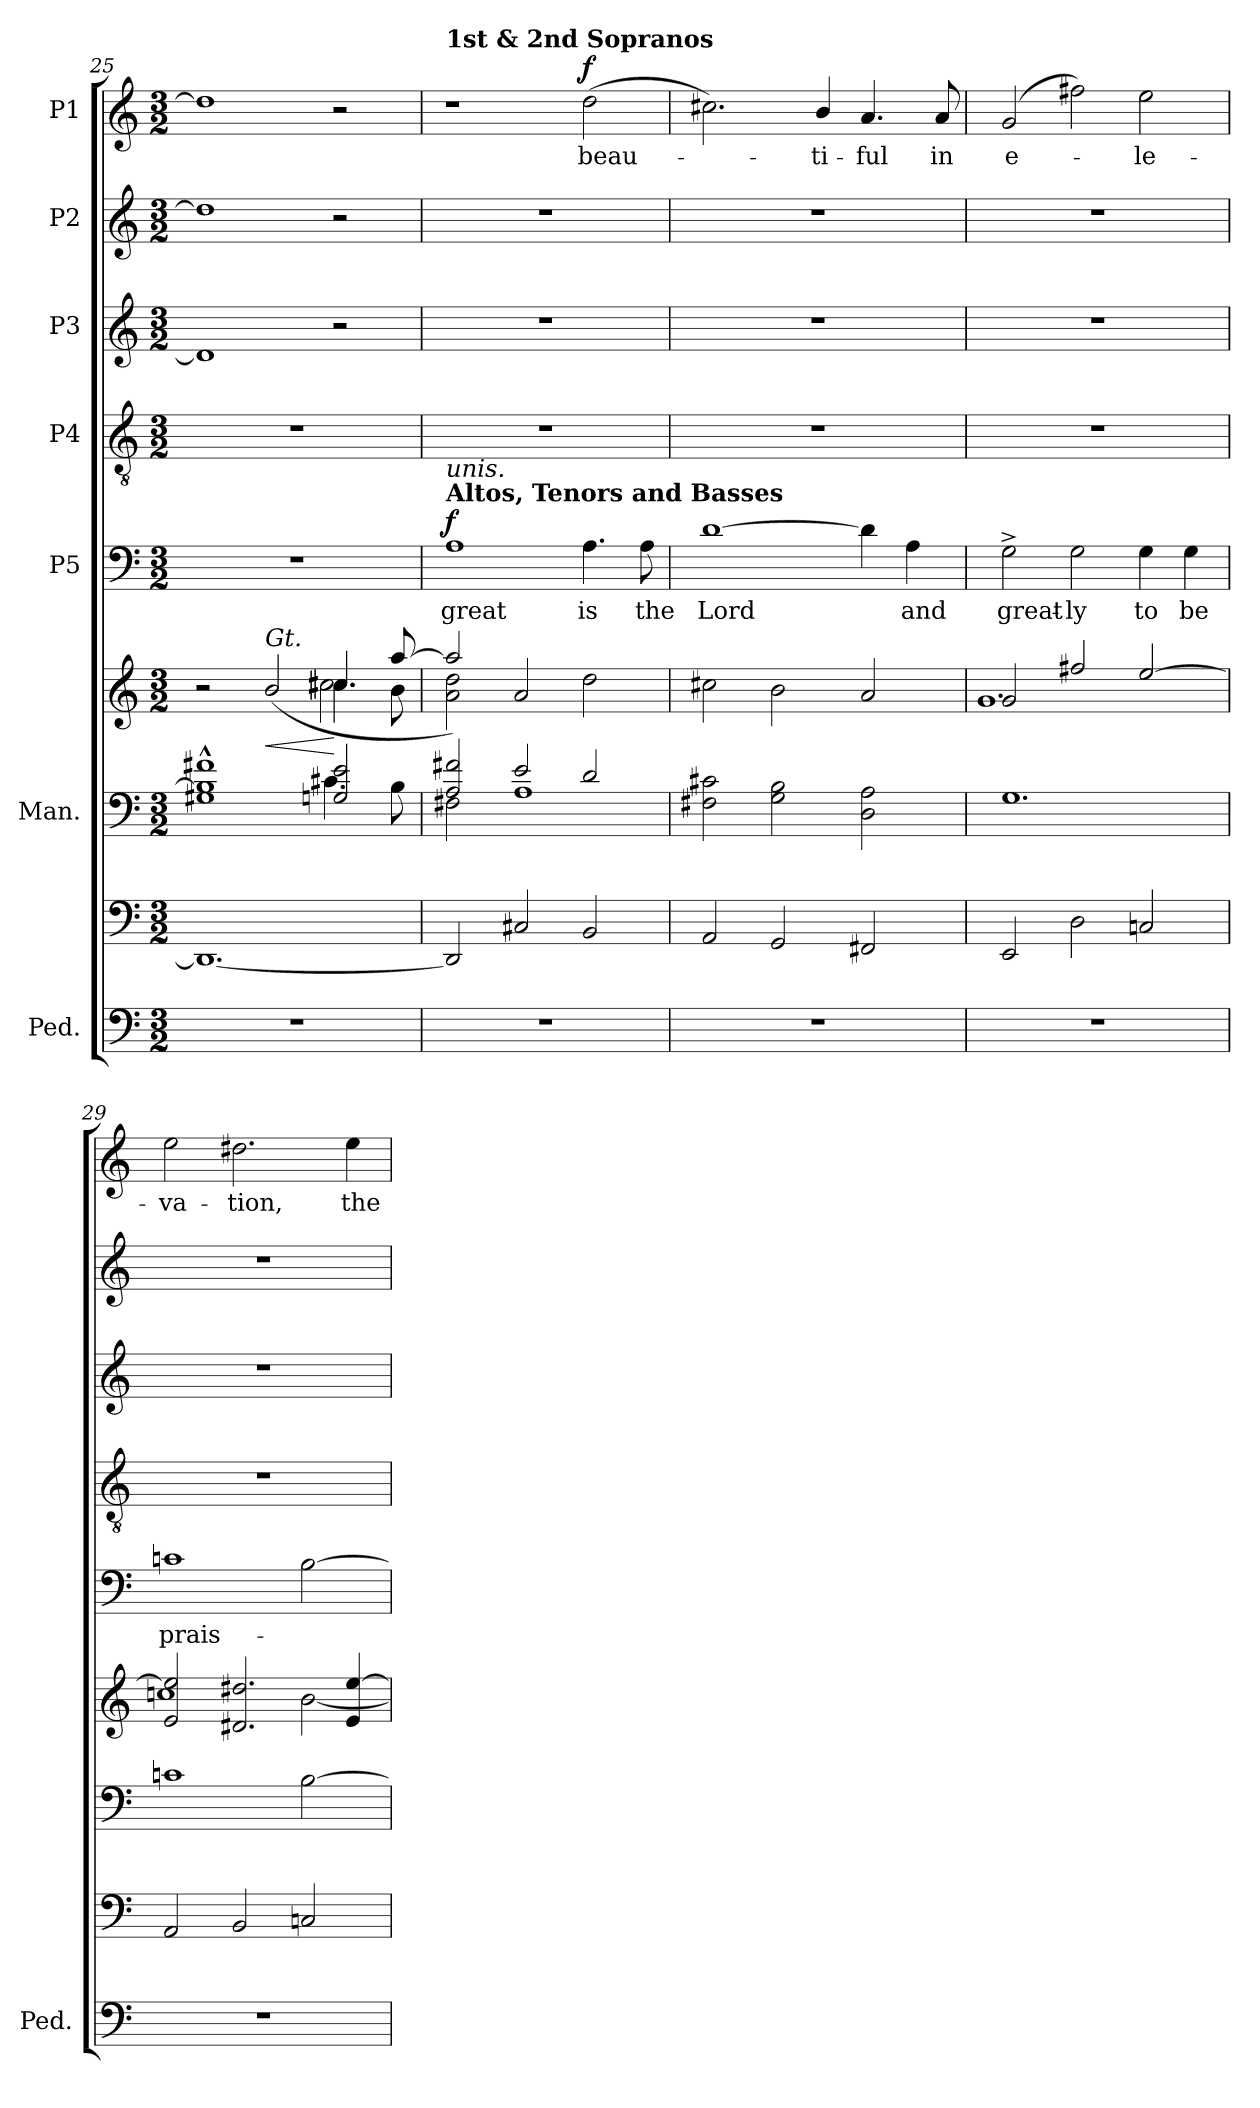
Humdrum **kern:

**kern	**kern	**kern	**kern	**dynam	**kern	**text	**dynam	**kern	**kern	**kern	**kern	**text	**dynam
*part7	*part7	*part6	*part6	*part6	*part5	*part5	*part5	*part4	*part3	*part2	*part1	*part1	*part1
*staff9	*staff8	*staff7	*staff6	*staff6/7	*staff5	*staff5	*staff5	*staff4	*staff3	*staff2	*staff1	*staff1	*staff1
*I"Ped.	*	*I"Man.	*	*	*I"P5	*	*	*I"P4	*I"P3	*I"P2	*I"P1	*	*
*I'Ped.	*	*	*	*	*	*	*	*	*	*	*	*	*
*clefF4	*clefF4	*clefF4	*clefG2	*	*clefF4	*	*	*clefGv2	*clefG2	*clefG2	*clefG2	*	*
*	*	*	*	*	*	*	*	*ITrd7c12	*	*	*	*	*
*k[]	*k[]	*k[]	*k[]	*	*k[]	*	*	*k[]	*k[]	*k[]	*k[]	*	*
*C:	*C:	*C:	*C:	*	*C:	*	*	*C:	*C:	*C:	*C:	*	*
*M3/2	*M3/2	*M3/2	*M3/2	*	*M3/2	*	*	*M3/2	*M3/2	*M3/2	*M3/2	*	*
=25	=25	=25	=25	=25	=25	=25	=25	=25	=25	=25	=25	=25	=25
!LO:N:vis=1	!	!	!	!	!LO:N:vis=1	!	!	!LO:N:vis=1	!	!	!	!	!
*	*	*^	*^	*	*	*	*	*	*	*	*	*	*
*	*	*	*	*	*^	*	*	*	*	*	*	*	*	*	*
1.r	1.DDi_	1G#Xi^^ 1Bi]^^ 1f#i^^	1ryy	2r	1ryy	1ryy	.	1.r	.	.	1.r	1di]	1ddi]	1ddi]	.	.
!	!	!	!	!LO:TX:a:i:t=Gt.	!	!	!	!	!	!	!	!	!	!	!	!
!	!	!	!	!	!	!	!LO:HP:b	!	!	!	!	!	!	!	!	!
.	.	.	.	(2bi/	.	.	<	.	.	.	.	.	.	.	.	.
.	.	2Gni/ 2ei	4.c#i\	4.cc#i/	4.cc#i\	2cc#i\	[	.	.	.	.	2r	2r	2r	.	.
.	.	.	8Bi\	[8aai/	8bi\	.	.	.	.	.	.	.	.	.	.	.
*	*	*	*	*	*v	*v	*	*	*	*	*	*	*	*	*	*
!!LO:PB:g=z
=26	=26	=26	=26	=26	=26	=26	=26	=26	=26	=26	=26	=26	=26	=26	=26
!LO:N:vis=1	!	!	!	!	!	!	!	!	!	!	!	!	!	!	!
!	!	!	!	!	!	!	!	!	!	!	!	!	!LO:TX:a:B:t=1st & 2nd Sopranos	!	!
!	!	!	!	!	!	!	!LO:TX:a:B:t=Altos, Tenors and Basses	!	!	!	!	!	!	!	!
!	!	!	!	!	!	!	!LO:TX:a:i:t=unis.	!	!	!	!	!	!	!	!
!	!	!	!	!	!	!	!	!LO:LY:b:color=#000000	!	!LO:N:vis=1	!LO:N:vis=1	!LO:N:vis=1	!	!	!
1.r	2DDi/]	2Ai/ 2f#i	2F#i\	2aai/])	2ai\ 2ddi	.	1Ai	great	f	1.r	1.r	1.r	1r	.	.
.	2C#i/	2ei/	1Ai	2ai/	2ryy	.	.	.	.	.	.	.	.	.	.
!	!	!	!	!	!	!	!	!LO:LY:b:color=#000000	!	!	!	!	!	!	!
!	!	!	!	!	!	!	!	!	!	!	!	!	!	!LO:LY:b:color=#000000	!
.	2BBi/	2di/	.	2ddi\	2ryy	.	4.Ai\	is	.	.	.	.	(2ddi\	beau-	f
!	!	!	!	!	!	!	!	!LO:LY:b:color=#000000	!	!	!	!	!	!	!
.	.	.	.	.	.	.	8Ai\	the	.	.	.	.	.	.	.
*	*	*v	*v	*	*	*	*	*	*	*	*	*	*	*	*
*	*	*	*v	*v	*	*	*	*	*	*	*	*	*	*
=27	=27	=27	=27	=27	=27	=27	=27	=27	=27	=27	=27	=27	=27
!LO:N:vis=1	!	!	!	!	!	!	!	!	!	!	!	!	!
!	!	!	!	!	!	!LO:LY:b:color=#000000	!	!LO:N:vis=1	!LO:N:vis=1	!LO:N:vis=1	!	!	!
1.r	2AAi/	2F#i\ 2c#i	2cc#i\	.	[1di	Lord	.	1.r	1.r	1.r	2.cc#i\)	.	.
.	2GGi/	2Gi\ 2Bi	2bi\	.	.	.	.	.	.	.	.	.	.
!	!	!	!	!	!	!	!	!	!	!	!	!LO:LY:b:color=#000000	!
.	.	.	.	.	.	.	.	.	.	.	4bi/	-ti-	.
!	!	!	!	!	!	!	!	!	!	!	!	!LO:LY:b:color=#000000	!
.	2FF#i/	2Di\ 2Ai	2ai/	.	4di\]	.	.	.	.	.	4.ai/	-ful	.
!	!	!	!	!	!	!LO:LY:b:color=#000000	!	!	!	!	!	!	!
.	.	.	.	.	4Ai\	and	.	.	.	.	.	.	.
!	!	!	!	!	!	!	!	!	!	!	!	!LO:LY:b:color=#000000	!
.	.	.	.	.	.	.	.	.	.	.	8ai/	in	.
=28	=28	=28	=28	=28	=28	=28	=28	=28	=28	=28	=28	=28	=28
!LO:N:vis=1	!	!	!	!	!	!	!	!	!	!	!	!	!
*	*	*	*^	*	*	*	*	*	*	*	*	*	*
!	!	!	!	!	!	!	!LO:LY:b:color=#000000	!	!LO:N:vis=1	!LO:N:vis=1	!LO:N:vis=1	!	!	!
!	!	!	!	!	!	!	!	!	!	!	!	!	!LO:LY:b:color=#000000	!
1.r	2EEi/	1.Gi	2gi/	1.gi	.	2G^i\	great-	.	1.r	1.r	1.r	(2gi/	e-	.
!	!	!	!	!	!	!	!LO:LY:b:color=#000000	!	!	!	!	!	!	!
.	2Di\	.	2ff#i/	.	.	2Gi\	-ly	.	.	.	.	2ff#i\)	.	.
!	!	!	!	!	!	!	!LO:LY:b:color=#000000	!	!	!	!	!	!	!
!	!	!	!	!	!	!	!	!	!	!	!	!	!LO:LY:b:color=#000000	!
.	2Cni/	.	[2eei/	.	.	4Gi\	to	.	.	.	.	2eei\	-le-	.
!	!	!	!	!	!	!	!LO:LY:b:color=#000000	!	!	!	!	!	!	!
.	.	.	.	.	.	4Gi\	be	.	.	.	.	.	.	.
=29	=29	=29	=29	=29	=29	=29	=29	=29	=29	=29	=29	=29	=29	=29
!LO:N:vis=1	!	!	!	!	!	!	!	!	!	!	!	!	!	!
!	!	!	!	!	!	!	!LO:LY:b:color=#000000	!	!LO:N:vis=1	!LO:N:vis=1	!LO:N:vis=1	!	!	!
!	!	!	!	!	!	!	!	!	!	!	!	!	!LO:LY:b:color=#000000	!
1.r	2AAi/	1cni	2ei/ 2eei]	1ccni	.	1cni	prais-	.	1.r	1.r	1.r	2eei\	-va-	.
!	!	!	!	!	!	!	!	!	!	!	!	!	!LO:LY:b:color=#000000	!
.	2BBi/	.	2.d#Xi/ 2.dd#Xi	.	.	.	.	.	.	.	.	2.dd#Xi\	-tion,	.
.	2Cni/	[2Bi\	.	[2bi\	.	[2Bi\	.	.	.	.	.	.	.	.
!	!	!	!	!	!	!	!	!	!	!	!	!	!LO:LY:b:color=#000000	!
.	.	.	4ei/ [4eei	.	.	.	.	.	.	.	.	4eei\	the	.
*	*	*	*v	*v	*	*	*	*	*	*	*	*	*	*
=	=	=	=	=	=	=	=	=	=	=	=	=	=
*-	*-	*-	*-	*-	*-	*-	*-	*-	*-	*-	*-	*-	*-
